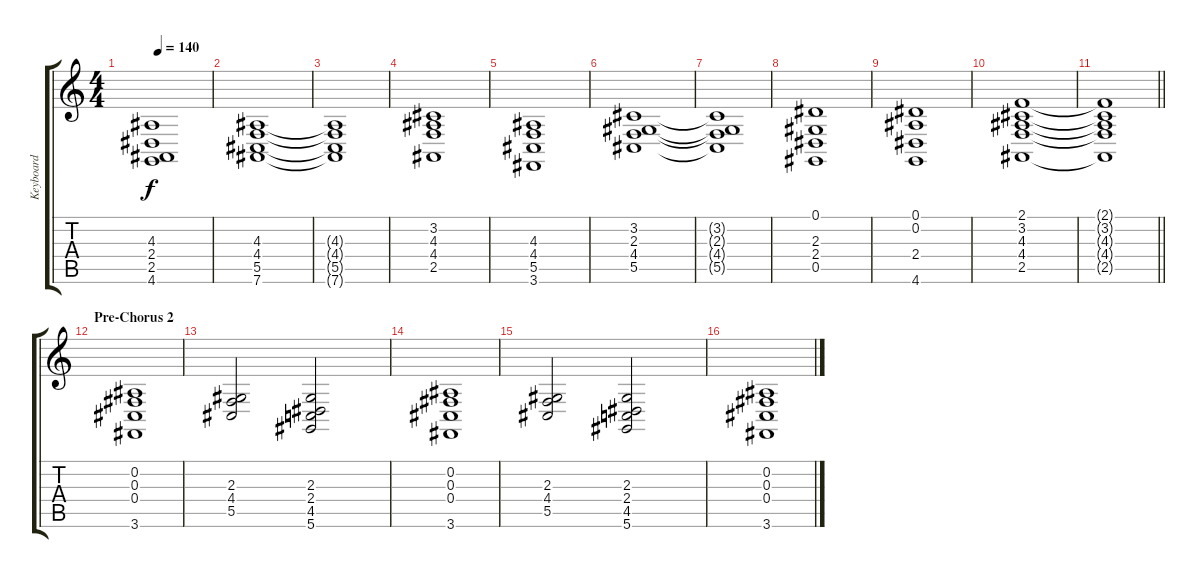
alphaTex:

\track ("Keyboard" "Keyboard") {instrument drawbarorgan}
\staff {score tabs}
\tuning (Eb4 Bb3 Gb3 Db3 Ab2 Eb2) {hide}
\ts (4 4)
\tempo 140
\clef g2
\ks c
(4.3 2.4 2.5 4.6).1{dy f} |
(4.3 4.4 5.5 7.6).1 |
(4.3{t} 4.4{t} 5.5{t} 7.6{t}).1 |
(3.2 4.3 4.4 2.5).1 |
(4.3 4.4 5.5 3.6).1 |
(3.2 2.3 4.4 5.5).1 |
(3.2{t} 2.3{t} 4.4{t} 5.5{t}).1 |
(0.1 2.3 2.4 0.5).1 |
(0.1 0.2 2.4 4.6).1 |
(2.1 3.2 4.3 4.4 2.5).1 |
\barLineRight lightlight
(2.1{t} 3.2{t} 4.3{t} 4.4{t} 2.5{t}).1 |
\section ("" "Pre-Chorus 2")
(0.2 0.3 0.4 3.6).1 |
(2.3 4.4 5.5).2 (2.3 2.4 4.5 5.6).2 |
(0.2 0.3 0.4 3.6).1 |
(2.3 4.4 5.5).2 (2.3 2.4 4.5 5.6).2 |
(0.2 0.3 0.4 3.6).1
